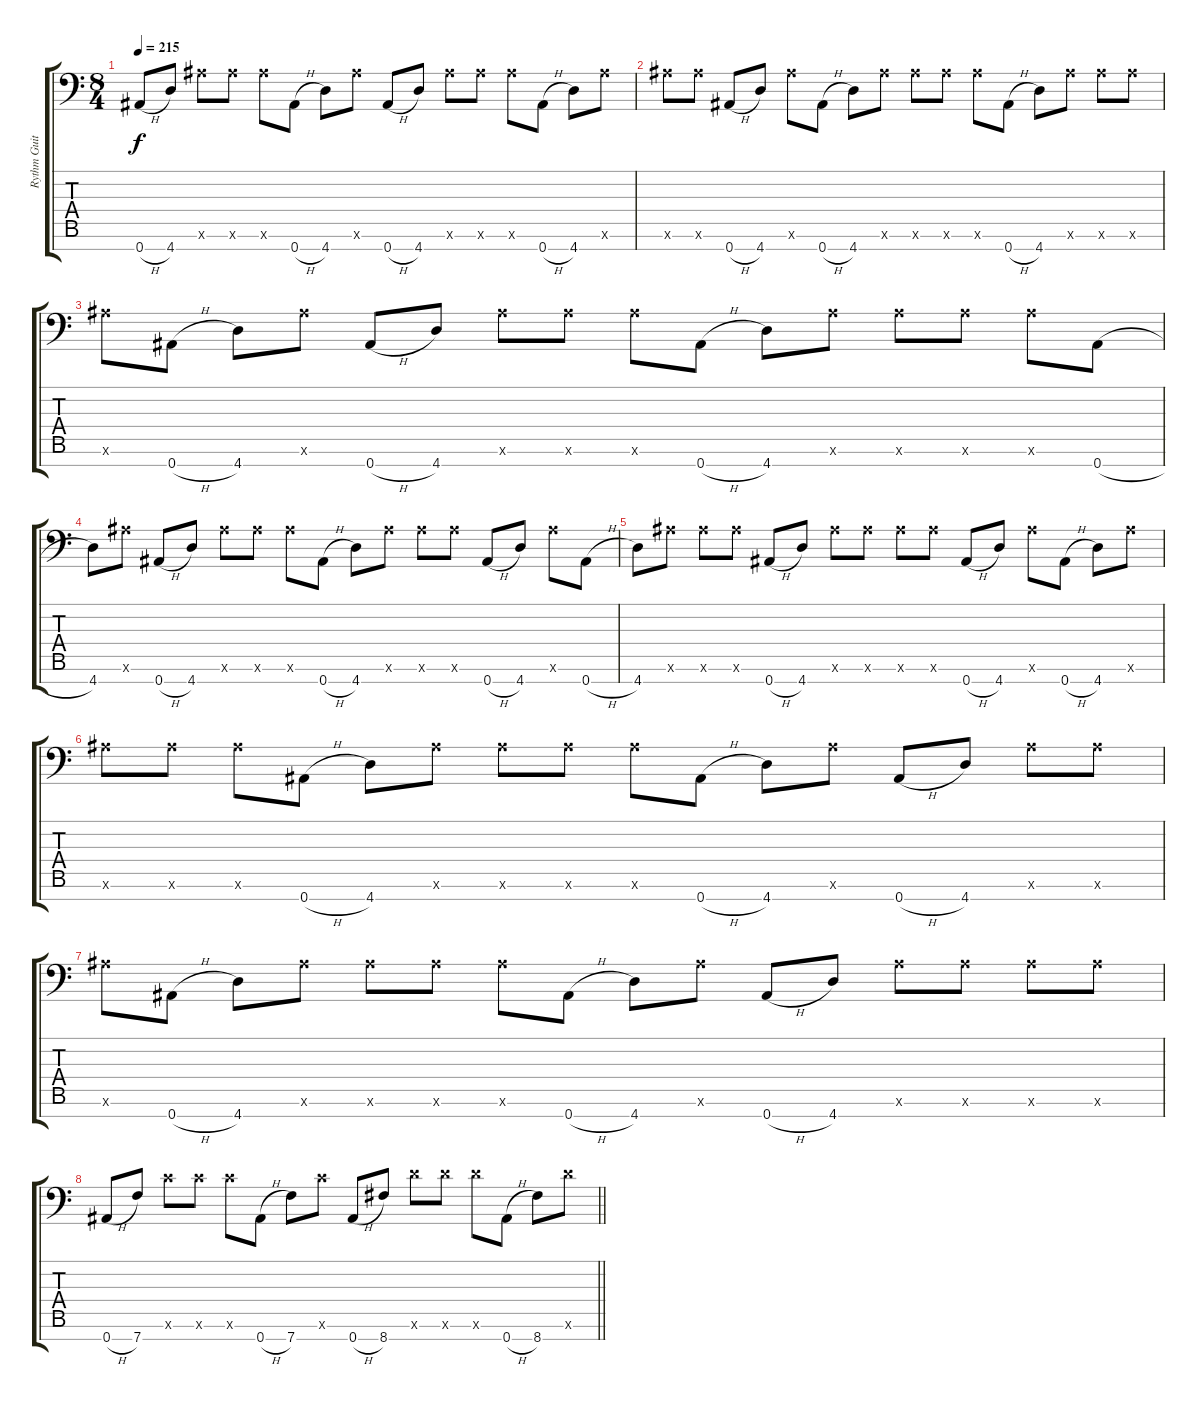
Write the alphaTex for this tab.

\track ("Rythm Guitar #1" "Rythm Guit") {instrument distortionguitar}
\staff {score tabs}
\tuning (Eb4 Bb3 F3 Eb3 Bb2 F2 Bb1) {hide}
\ts (8 4)
\section ("" "")
\tempo 215
\clef f4
\ks c
0.7{h}.8{dy f} 4.7.8 5.6{x}.8 5.6{x}.8 5.6{x}.8 0.7{h}.8 4.7.8 5.6{x}.8 0.7{h}.8 4.7.8 5.6{x}.8 5.6{x}.8 5.6{x}.8 0.7{h}.8 4.7.8 5.6{x}.8 |
5.6{x}.8 5.6{x}.8 0.7{h}.8 4.7.8 5.6{x}.8 0.7{h}.8 4.7.8 5.6{x}.8 5.6{x}.8 5.6{x}.8 5.6{x}.8 0.7{h}.8 4.7.8 5.6{x}.8 5.6{x}.8 5.6{x}.8 |
5.6{x}.8 0.7{h}.8 4.7.8 5.6{x}.8 0.7{h}.8 4.7.8 5.6{x}.8 5.6{x}.8 5.6{x}.8 0.7{h}.8 4.7.8 5.6{x}.8 5.6{x}.8 5.6{x}.8 5.6{x}.8 0.7{h}.8 |
4.7.8 5.6{x}.8 0.7{h}.8 4.7.8 5.6{x}.8 5.6{x}.8 5.6{x}.8 0.7{h}.8 4.7.8 5.6{x}.8 5.6{x}.8 5.6{x}.8 0.7{h}.8 4.7.8 5.6{x}.8 0.7{h}.8 |
4.7.8 5.6{x}.8 5.6{x}.8 5.6{x}.8 0.7{h}.8 4.7.8 5.6{x}.8 5.6{x}.8 5.6{x}.8 5.6{x}.8 0.7{h}.8 4.7.8 5.6{x}.8 0.7{h}.8 4.7.8 5.6{x}.8 |
5.6{x}.8 5.6{x}.8 5.6{x}.8 0.7{h}.8 4.7.8 5.6{x}.8 5.6{x}.8 5.6{x}.8 5.6{x}.8 0.7{h}.8 4.7.8 5.6{x}.8 0.7{h}.8 4.7.8 5.6{x}.8 5.6{x}.8 |
5.6{x}.8 0.7{h}.8 4.7.8 5.6{x}.8 5.6{x}.8 5.6{x}.8 5.6{x}.8 0.7{h}.8 4.7.8 5.6{x}.8 0.7{h}.8 4.7.8 5.6{x}.8 5.6{x}.8 5.6{x}.8 5.6{x}.8 |
\barLineRight lightlight
0.7{h}.8 7.7.8 7.6{x}.8 7.6{x}.8 7.6{x}.8 0.7{h}.8 7.7.8 7.6{x}.8 0.7{h}.8 8.7.8 9.6{x}.8 9.6{x}.8 9.6{x}.8 0.7{h}.8 8.7.8 9.6{x}.8
